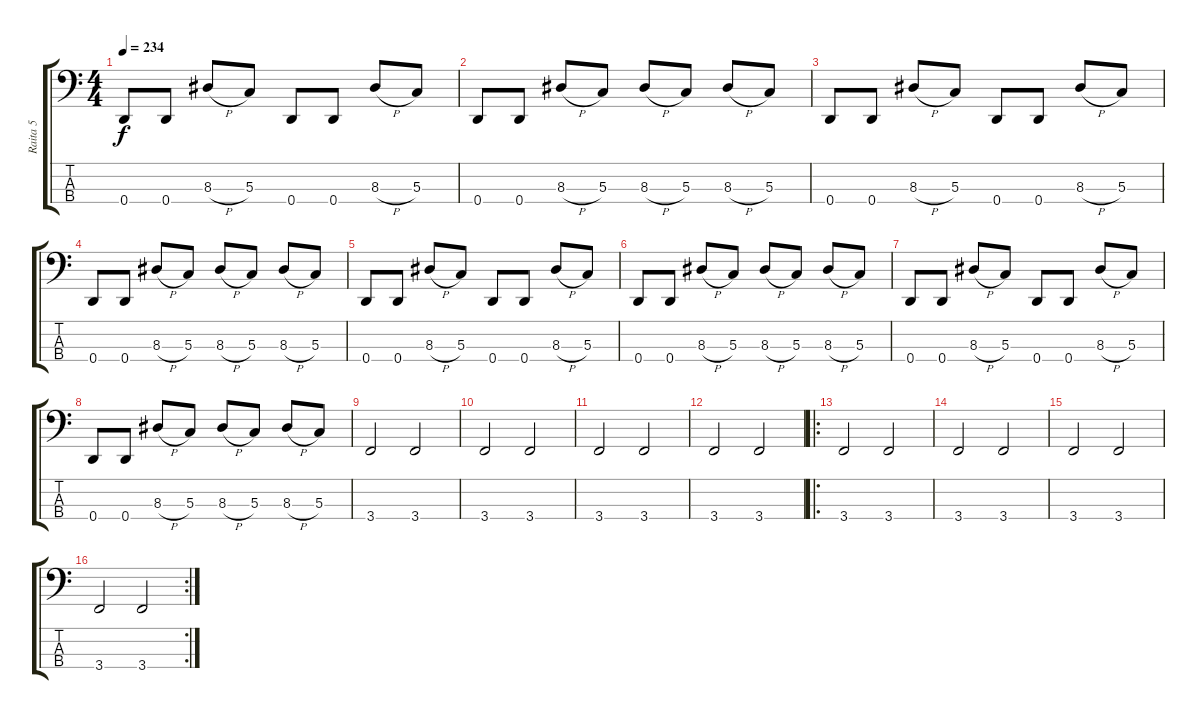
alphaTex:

\track ("Raita 5" "Raita 5") {instrument electricbassfinger}
\staff {score tabs}
\tuning (F2 C2 G1 D1) {hide}
\ts (4 4)
\tempo 234
\clef f4
\ks c
0.4.8{dy f} 0.4.8 8.3{h}.8 5.3.8 0.4.8 0.4.8 8.3{h}.8 5.3.8 |
0.4.8 0.4.8 8.3{h}.8 5.3.8 8.3{h}.8 5.3.8 8.3{h}.8 5.3.8 |
0.4.8 0.4.8 8.3{h}.8 5.3.8 0.4.8 0.4.8 8.3{h}.8 5.3.8 |
0.4.8 0.4.8 8.3{h}.8 5.3.8 8.3{h}.8 5.3.8 8.3{h}.8 5.3.8 |
0.4.8 0.4.8 8.3{h}.8 5.3.8 0.4.8 0.4.8 8.3{h}.8 5.3.8 |
0.4.8 0.4.8 8.3{h}.8 5.3.8 8.3{h}.8 5.3.8 8.3{h}.8 5.3.8 |
0.4.8 0.4.8 8.3{h}.8 5.3.8 0.4.8 0.4.8 8.3{h}.8 5.3.8 |
0.4.8 0.4.8 8.3{h}.8 5.3.8 8.3{h}.8 5.3.8 8.3{h}.8 5.3.8 |
3.4.2 3.4.2 |
3.4.2 3.4.2 |
3.4.2 3.4.2 |
3.4.2 3.4.2 |
\ro
3.4.2 3.4.2 |
3.4.2 3.4.2 |
3.4.2 3.4.2 |
\rc 2
3.4.2 3.4.2
